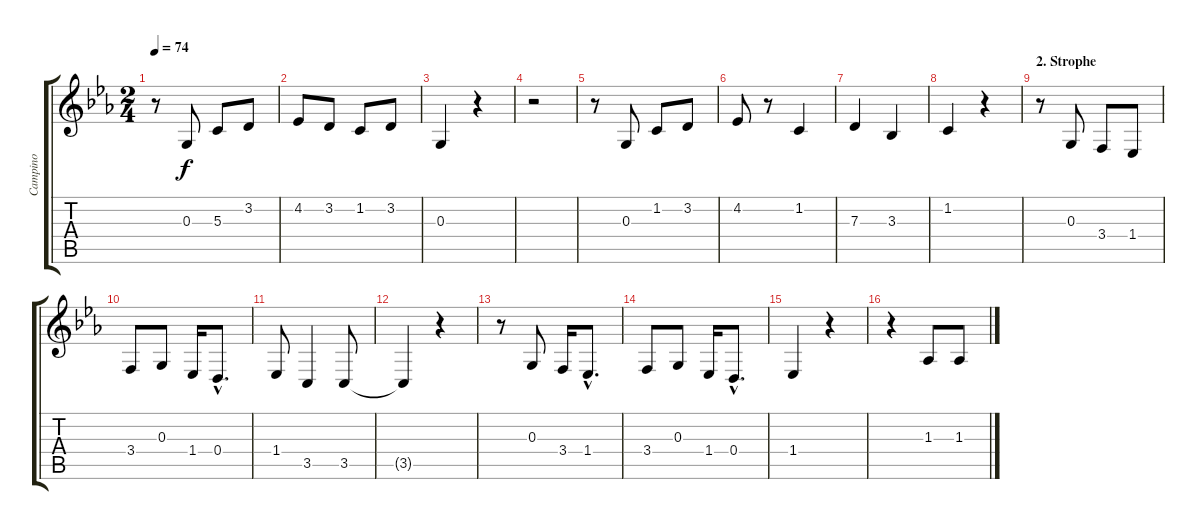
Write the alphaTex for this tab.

\track ("Campino" "Campino") {instrument lead6voice}
\staff {score tabs}
\tuning (E4 B3 G3 D3 A2 E2) {hide}
\ts (2 4)
\tempo 74
\clef g2
\ks eb
r.8{dy f} 0.3.8 5.3.8 3.2.8 |
4.2.8 3.2.8 1.2.8 3.2.8 |
0.3.4 r.4 |
r.2 |
r.8 0.3.8 1.2.8 3.2.8 |
4.2.8 r.8 1.2.4 |
7.3.4 3.3.4 |
1.2.4 r.4 |
\section ("" "2. Strophe")
r.8 0.3.8 3.4.8 1.4.8 |
3.4.8 0.3.8 1.4.16 0.4{hac}.8{d} |
1.4.8 3.5.4 3.5.8 |
3.5{t}.4 r.4 |
r.8 0.3.8 3.4.16 1.4{hac}.8{d} |
3.4.8 0.3.8 1.4.16 0.4{hac}.8{d} |
1.4.4 r.4 |
r.4 1.3.8 1.3.8
